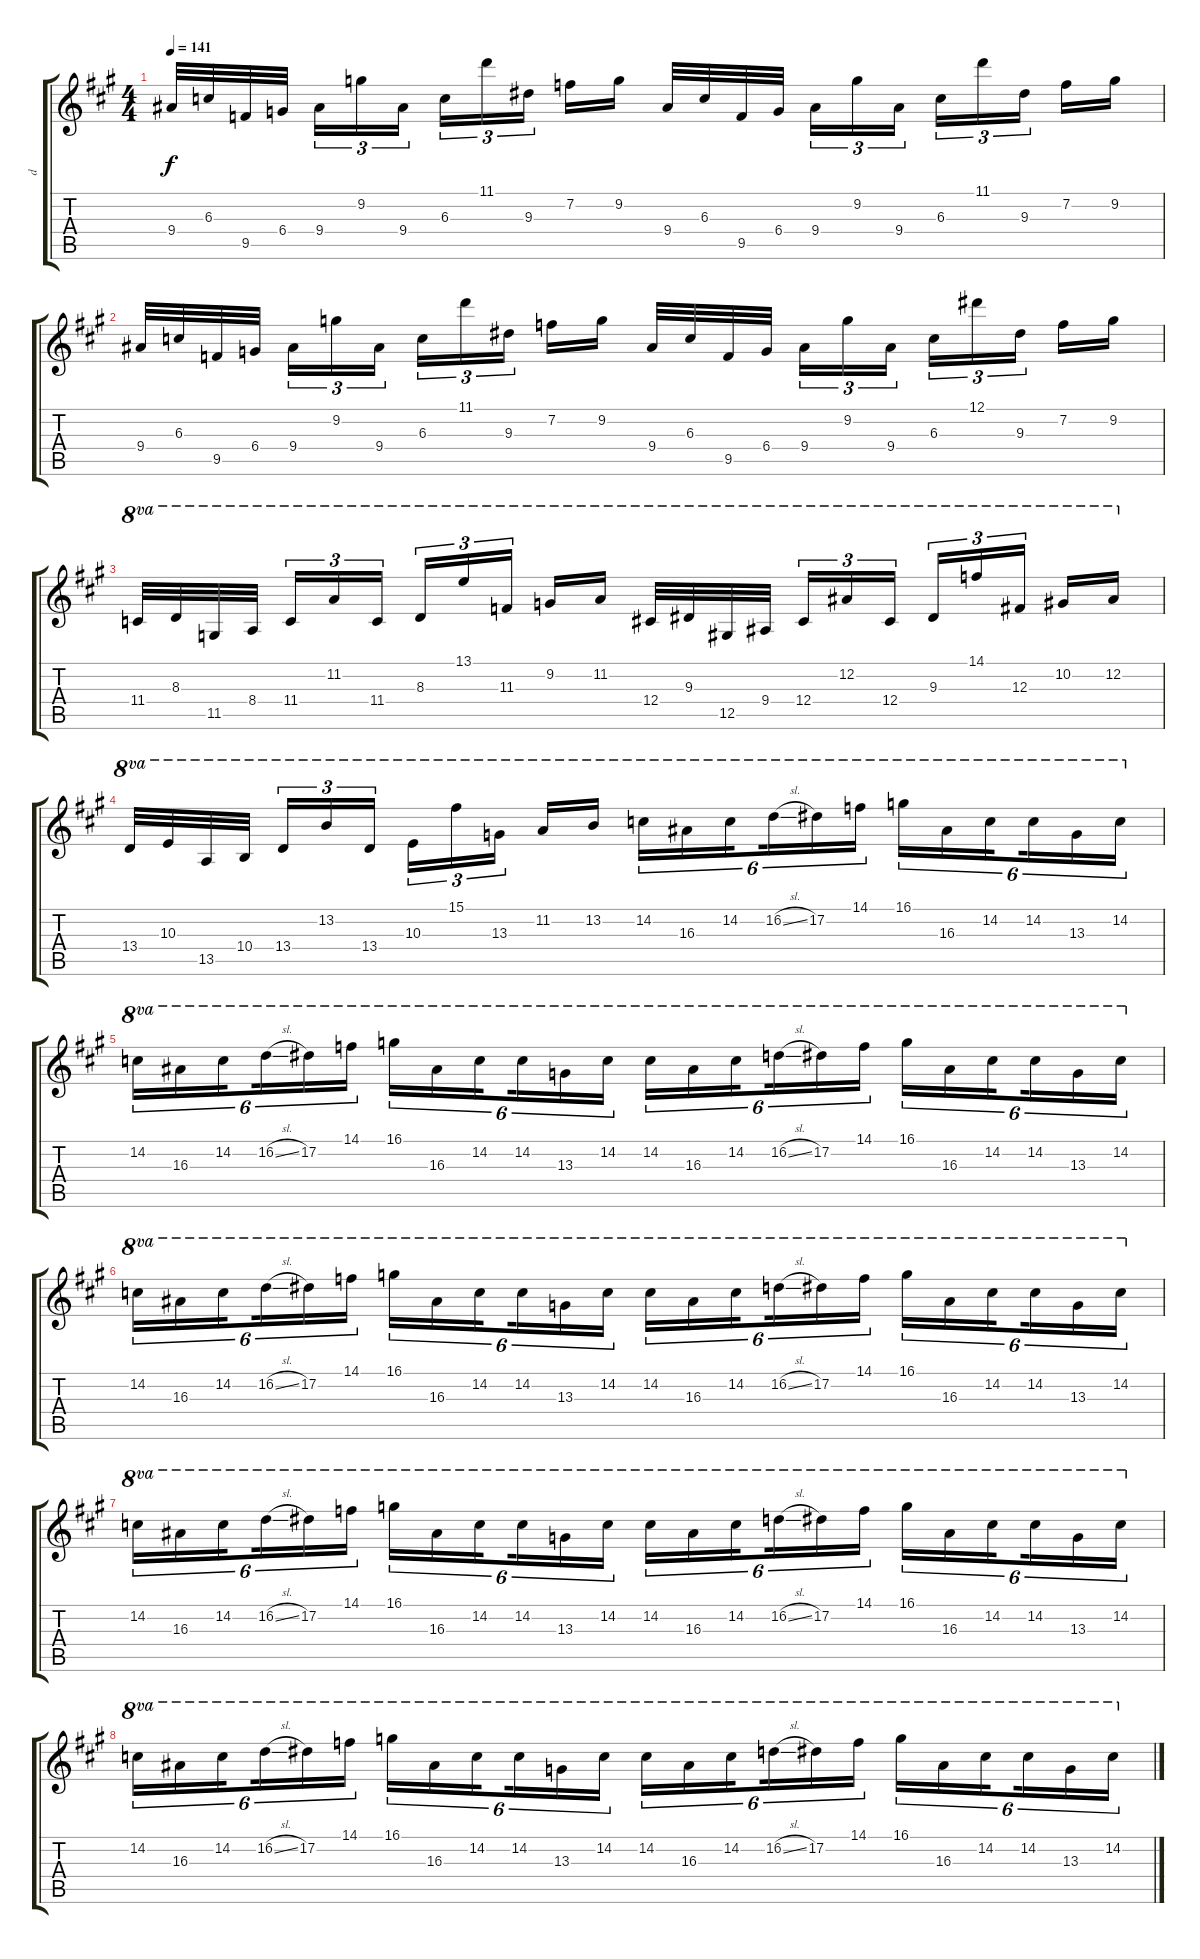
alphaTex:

\track ("d" "d") {instrument distortionguitar}
\staff {score tabs}
\tuning (Eb4 Bb3 Gb3 Db3 Ab2 Eb2) {hide}
\ts (4 4)
\tempo 141
\clef g2
\ks a
9.4.32{dy f} 6.3.32 9.5.32 6.4.32{beam splitsecondary} 9.4.16{tu (3 2)} 9.2.16{tu (3 2)} 9.4.16{tu (3 2)} 6.3.16{tu (3 2)} 11.1.16{tu (3 2)} 9.3.16{tu (3 2) beam splitsecondary} 7.2.16 9.2.16 9.4.32 6.3.32 9.5.32 6.4.32{beam splitsecondary} 9.4.16{tu (3 2)} 9.2.16{tu (3 2)} 9.4.16{tu (3 2)} 6.3.16{tu (3 2)} 11.1.16{tu (3 2)} 9.3.16{tu (3 2) beam splitsecondary} 7.2.16 9.2.16 |
9.4.32 6.3.32 9.5.32 6.4.32{beam splitsecondary} 9.4.16{tu (3 2)} 9.2.16{tu (3 2)} 9.4.16{tu (3 2)} 6.3.16{tu (3 2)} 11.1.16{tu (3 2)} 9.3.16{tu (3 2) beam splitsecondary} 7.2.16 9.2.16 9.4.32 6.3.32 9.5.32 6.4.32{beam splitsecondary} 9.4.16{tu (3 2)} 9.2.16{tu (3 2)} 9.4.16{tu (3 2)} 6.3.16{tu (3 2)} 12.1.16{tu (3 2)} 9.3.16{tu (3 2) beam splitsecondary} 7.2.16 9.2.16 |
11.4.32{ot 8va} 8.3.32{ot 8va} 11.5.32{ot 8va} 8.4.32{ot 8va beam splitsecondary} 11.4.16{tu (3 2) ot 8va} 11.2.16{tu (3 2) ot 8va} 11.4.16{tu (3 2) ot 8va} 8.3.16{tu (3 2) ot 8va} 13.1.16{tu (3 2) ot 8va} 11.3.16{tu (3 2) ot 8va beam splitsecondary} 9.2.16{ot 8va} 11.2.16{ot 8va} 12.4.32{ot 8va} 9.3.32{ot 8va} 12.5.32{ot 8va} 9.4.32{ot 8va beam splitsecondary} 12.4.16{tu (3 2) ot 8va} 12.2.16{tu (3 2) ot 8va} 12.4.16{tu (3 2) ot 8va} 9.3.16{tu (3 2) ot 8va} 14.1.16{tu (3 2) ot 8va} 12.3.16{tu (3 2) ot 8va beam splitsecondary} 10.2.16{ot 8va} 12.2.16{ot 8va} |
13.4.32{ot 8va} 10.3.32{ot 8va} 13.5.32{ot 8va} 10.4.32{ot 8va beam splitsecondary} 13.4.16{tu (3 2) ot 8va} 13.2.16{tu (3 2) ot 8va} 13.4.16{tu (3 2) ot 8va} 10.3.16{tu (3 2) ot 8va} 15.1.16{tu (3 2) ot 8va} 13.3.16{tu (3 2) ot 8va beam splitsecondary} 11.2.16{ot 8va} 13.2.16{ot 8va} 14.2.16{tu (6 4) ot 8va} 16.3.16{tu (6 4) ot 8va} 14.2.16{tu (6 4) ot 8va beam splitsecondary} 16.2{sl}.16{tu (6 4) ot 8va} 17.2.16{tu (6 4) ot 8va} 14.1.16{tu (6 4) ot 8va} 16.1.16{tu (6 4) ot 8va} 16.3.16{tu (6 4) ot 8va} 14.2.16{tu (6 4) ot 8va beam splitsecondary} 14.2.16{tu (6 4) ot 8va} 13.3.16{tu (6 4) ot 8va} 14.2.16{tu (6 4) ot 8va} |
14.2.16{tu (6 4) ot 8va} 16.3.16{tu (6 4) ot 8va} 14.2.16{tu (6 4) ot 8va beam splitsecondary} 16.2{sl}.16{tu (6 4) ot 8va} 17.2.16{tu (6 4) ot 8va} 14.1.16{tu (6 4) ot 8va} 16.1.16{tu (6 4) ot 8va} 16.3.16{tu (6 4) ot 8va} 14.2.16{tu (6 4) ot 8va beam splitsecondary} 14.2.16{tu (6 4) ot 8va} 13.3.16{tu (6 4) ot 8va} 14.2.16{tu (6 4) ot 8va} 14.2.16{tu (6 4) ot 8va} 16.3.16{tu (6 4) ot 8va} 14.2.16{tu (6 4) ot 8va beam splitsecondary} 16.2{sl}.16{tu (6 4) ot 8va} 17.2.16{tu (6 4) ot 8va} 14.1.16{tu (6 4) ot 8va} 16.1.16{tu (6 4) ot 8va} 16.3.16{tu (6 4) ot 8va} 14.2.16{tu (6 4) ot 8va beam splitsecondary} 14.2.16{tu (6 4) ot 8va} 13.3.16{tu (6 4) ot 8va} 14.2.16{tu (6 4) ot 8va} |
14.2.16{tu (6 4) ot 8va} 16.3.16{tu (6 4) ot 8va} 14.2.16{tu (6 4) ot 8va beam splitsecondary} 16.2{sl}.16{tu (6 4) ot 8va} 17.2.16{tu (6 4) ot 8va} 14.1.16{tu (6 4) ot 8va} 16.1.16{tu (6 4) ot 8va} 16.3.16{tu (6 4) ot 8va} 14.2.16{tu (6 4) ot 8va beam splitsecondary} 14.2.16{tu (6 4) ot 8va} 13.3.16{tu (6 4) ot 8va} 14.2.16{tu (6 4) ot 8va} 14.2.16{tu (6 4) ot 8va} 16.3.16{tu (6 4) ot 8va} 14.2.16{tu (6 4) ot 8va beam splitsecondary} 16.2{sl}.16{tu (6 4) ot 8va} 17.2.16{tu (6 4) ot 8va} 14.1.16{tu (6 4) ot 8va} 16.1.16{tu (6 4) ot 8va} 16.3.16{tu (6 4) ot 8va} 14.2.16{tu (6 4) ot 8va beam splitsecondary} 14.2.16{tu (6 4) ot 8va} 13.3.16{tu (6 4) ot 8va} 14.2.16{tu (6 4) ot 8va} |
14.2.16{tu (6 4) ot 8va} 16.3.16{tu (6 4) ot 8va} 14.2.16{tu (6 4) ot 8va beam splitsecondary} 16.2{sl}.16{tu (6 4) ot 8va} 17.2.16{tu (6 4) ot 8va} 14.1.16{tu (6 4) ot 8va} 16.1.16{tu (6 4) ot 8va} 16.3.16{tu (6 4) ot 8va} 14.2.16{tu (6 4) ot 8va beam splitsecondary} 14.2.16{tu (6 4) ot 8va} 13.3.16{tu (6 4) ot 8va} 14.2.16{tu (6 4) ot 8va} 14.2.16{tu (6 4) ot 8va} 16.3.16{tu (6 4) ot 8va} 14.2.16{tu (6 4) ot 8va beam splitsecondary} 16.2{sl}.16{tu (6 4) ot 8va} 17.2.16{tu (6 4) ot 8va} 14.1.16{tu (6 4) ot 8va} 16.1.16{tu (6 4) ot 8va} 16.3.16{tu (6 4) ot 8va} 14.2.16{tu (6 4) ot 8va beam splitsecondary} 14.2.16{tu (6 4) ot 8va} 13.3.16{tu (6 4) ot 8va} 14.2.16{tu (6 4) ot 8va} |
14.2.16{tu (6 4) ot 8va} 16.3.16{tu (6 4) ot 8va} 14.2.16{tu (6 4) ot 8va beam splitsecondary} 16.2{sl}.16{tu (6 4) ot 8va} 17.2.16{tu (6 4) ot 8va} 14.1.16{tu (6 4) ot 8va} 16.1.16{tu (6 4) ot 8va} 16.3.16{tu (6 4) ot 8va} 14.2.16{tu (6 4) ot 8va beam splitsecondary} 14.2.16{tu (6 4) ot 8va} 13.3.16{tu (6 4) ot 8va} 14.2.16{tu (6 4) ot 8va} 14.2.16{tu (6 4) ot 8va} 16.3.16{tu (6 4) ot 8va} 14.2.16{tu (6 4) ot 8va beam splitsecondary} 16.2{sl}.16{tu (6 4) ot 8va} 17.2.16{tu (6 4) ot 8va} 14.1.16{tu (6 4) ot 8va} 16.1.16{tu (6 4) ot 8va} 16.3.16{tu (6 4) ot 8va} 14.2.16{tu (6 4) ot 8va beam splitsecondary} 14.2.16{tu (6 4) ot 8va} 13.3.16{tu (6 4) ot 8va} 14.2.16{tu (6 4) ot 8va}
